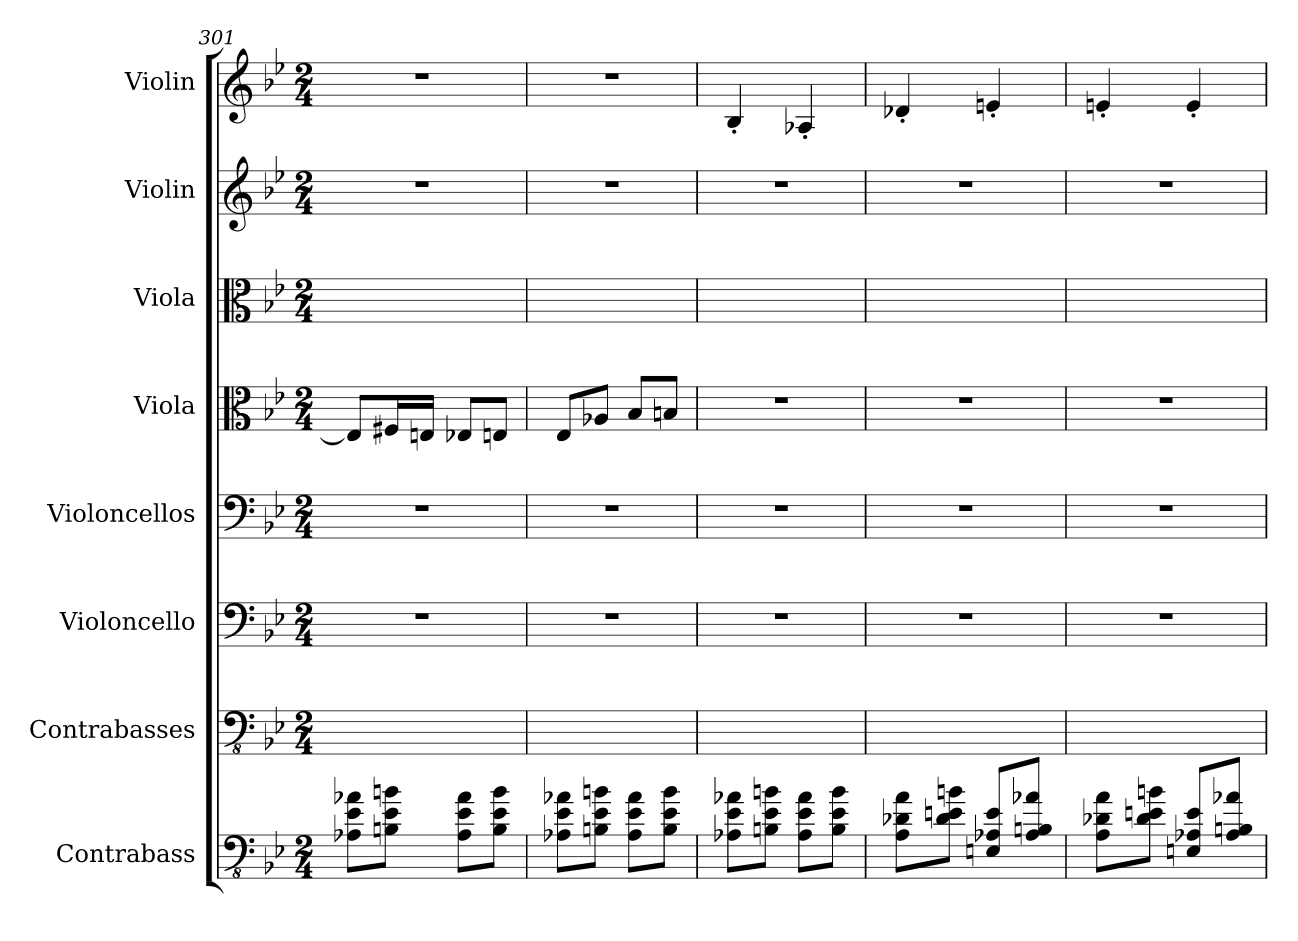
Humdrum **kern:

**kern	**kern	**kern	**kern	**kern	**kern	**kern	**kern
*part8	*part7	*part6	*part5	*part4	*part3	*part2	*part1
*staff8	*staff7	*staff6	*staff5	*staff4	*staff3	*staff2	*staff1
*I"Contrabass	*I"Contrabasses	*I"Violoncello	*I"Violoncellos	*I"Viola	*I"Viola	*I"Violin	*I"Violin
*I'Cb.	*I'Cbs.	*I'Vc.	*I'Vcs.	*I'Vla.	*I'Vla.	*I'Vln.	*I'Vln.
*clefFv4	*clefFv4	*clefF4	*clefF4	*clefC3	*clefC3	*clefG2	*clefG2
*ITrd7c12	*	*	*	*	*	*	*
*k[b-e-]	*k[b-e-]	*k[b-e-]	*k[b-e-]	*k[b-e-]	*k[b-e-]	*k[b-e-]	*k[b-e-]
*M2/4	*M2/4	*M2/4	*M2/4	*M2/4	*M2/4	*M2/4	*M2/4
=301	=301	=301	=301	=301	=301	=301	=301
8AAA-X\ 8EE-\ 8AA-X\L	2ryy	2r	2r	8E-/L]	2ryy	2r	2r
8BBBn\ 8EE-\ 8BBn\J	.	.	.	16F#X/L	.	.	.
.	.	.	.	16En/JJ	.	.	.
8AAA-\ 8EE-\ 8AA-\L	.	.	.	8E-X/L	.	.	.
8BBB\ 8EE-\ 8BB\J	.	.	.	8En/J	.	.	.
=302	=302	=302	=302	=302	=302	=302	=302
8AAA-X\ 8EE-\ 8AA-X\L	2ryy	2r	2r	8E-/L	2ryy	2r	2r
8BBBn\ 8EE-\ 8BBn\J	.	.	.	8A-X/J	.	.	.
8AAA-\ 8EE-\ 8AA-\L	.	.	.	8B-/L	.	.	.
8BBB\ 8EE-\ 8BB\J	.	.	.	8Bn/J	.	.	.
=303	=303	=303	=303	=303	=303	=303	=303
8AAA-X\ 8EE-\ 8AA-X\L	2ryy	2r	2r	2r	2ryy	2r	4B-'/
8BBBn\ 8EE-\ 8BBn\J	.	.	.	.	.	.	.
8AAA-\ 8EE-\ 8AA-\L	.	.	.	.	.	.	4A-X'/
8BBB\ 8EE-\ 8BB\J	.	.	.	.	.	.	.
!!LO:PB:g=z
=304	=304	=304	=304	=304	=304	=304	=304
8AAA\ 8DD-X\ 8AA\L	2ryy	2r	2r	2r	2ryy	2r	4d-X'/
8DD-\ 8EEn\ 8BBn\J	.	.	.	.	.	.	.
8EEEn/ 8AAA-X/ 8EE/L	.	.	.	.	.	.	4en'/
8AAA-/ 8BBBn/ 8AA-X/J	.	.	.	.	.	.	.
=305	=305	=305	=305	=305	=305	=305	=305
8AAA\ 8DD-X\ 8AA\L	2ryy	2r	2r	2r	2ryy	2r	4en'/
8DD-\ 8EEn\ 8BBn\J	.	.	.	.	.	.	.
8EEEn/ 8AAA-X/ 8EE/L	.	.	.	.	.	.	4e'/
8AAA-/ 8BBBn/ 8AA-X/J	.	.	.	.	.	.	.
=	=	=	=	=	=	=	=
*-	*-	*-	*-	*-	*-	*-	*-
